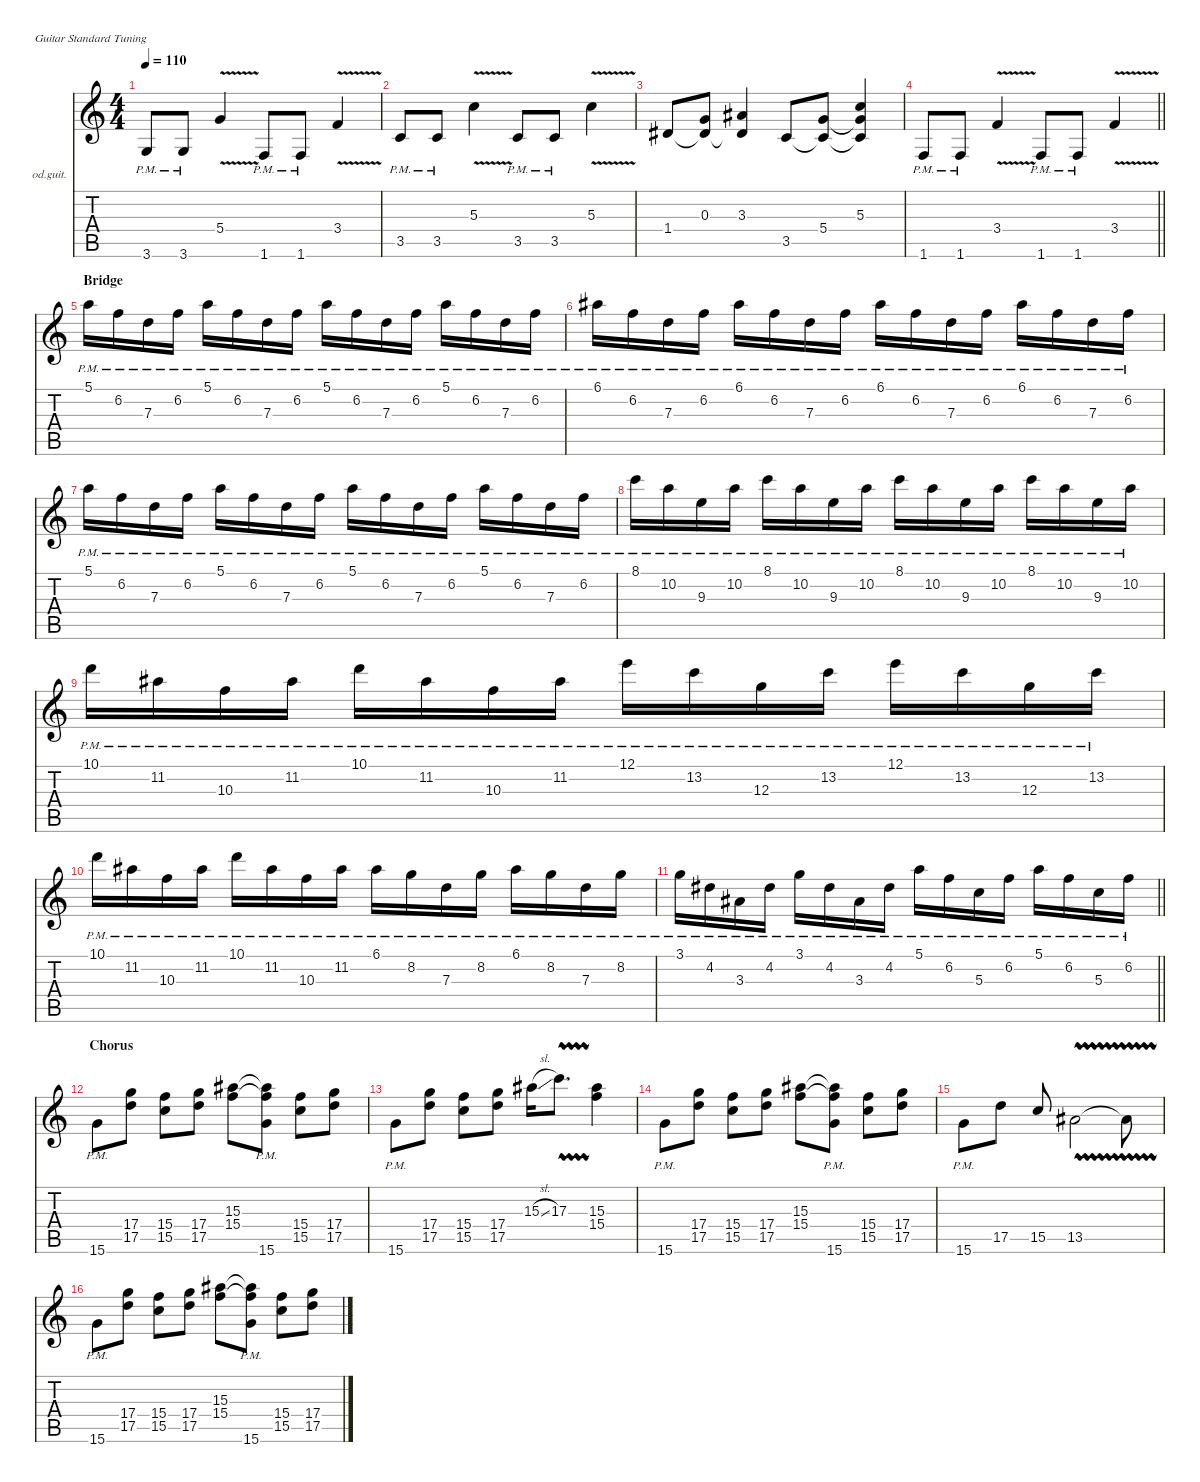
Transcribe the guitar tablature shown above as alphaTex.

\defaultSystemsLayout 4
\hideDynamics
\bracketExtendMode nobrackets
\firstSystemTrackNameOrientation horizontal
\otherSystemsTrackNameOrientation horizontal
\track ("Gitar 1" "od.guit.") {instrument overdrivenguitar}
\staff {score tabs}
\tuning (E4 B3 G3 D3 A2 E2)
\ts (4 4)
\tempo 110
\clef g2
\ks c
3.6{pm}.8{dy f} 3.6{pm}.8 5.4{v}.4 1.6{pm}.8 1.6{pm}.8 3.4{v}.4 |
3.5{pm}.8 3.5{pm}.8 5.3{v}.4 3.5{pm}.8 3.5{pm}.8 5.3{v}.4 |
1.4.8 (0.3 1.4{t}).8 (3.3 1.4{t}).4 3.5.8 (5.4 3.5{t}).8 (5.3 5.4{t} 3.5{t}).4 |
\barLineRight lightlight
1.6{pm}.8 1.6{pm}.8 3.4{v}.4 1.6{pm}.8 1.6{pm}.8 3.4{v}.4 |
\section ("" "Bridge")
5.1{pm}.16 6.2{pm}.16 7.3{pm}.16 6.2{pm}.16 5.1{pm}.16 6.2{pm}.16 7.3{pm}.16 6.2{pm}.16 5.1{pm}.16 6.2{pm}.16 7.3{pm}.16 6.2{pm}.16 5.1{pm}.16 6.2{pm}.16 7.3{pm}.16 6.2{pm}.16 |
6.1{pm}.16 6.2{pm}.16 7.3{pm}.16 6.2{pm}.16 6.1{pm}.16 6.2{pm}.16 7.3{pm}.16 6.2{pm}.16 6.1{pm}.16 6.2{pm}.16 7.3{pm}.16 6.2{pm}.16 6.1{pm}.16 6.2{pm}.16 7.3{pm}.16 6.2{pm}.16 |
5.1{pm}.16 6.2{pm}.16 7.3{pm}.16 6.2{pm}.16 5.1{pm}.16 6.2{pm}.16 7.3{pm}.16 6.2{pm}.16 5.1{pm}.16 6.2{pm}.16 7.3{pm}.16 6.2{pm}.16 5.1{pm}.16 6.2{pm}.16 7.3{pm}.16 6.2{pm}.16 |
8.1{pm}.16 10.2{pm}.16 9.3{pm}.16 10.2{pm}.16 8.1{pm}.16 10.2{pm}.16 9.3{pm}.16 10.2{pm}.16 8.1{pm}.16 10.2{pm}.16 9.3{pm}.16 10.2{pm}.16 8.1{pm}.16 10.2{pm}.16 9.3{pm}.16 10.2{pm}.16 |
10.1{pm}.16 11.2{pm}.16 10.3{pm}.16 11.2{pm}.16 10.1{pm}.16 11.2{pm}.16 10.3{pm}.16 11.2{pm}.16 12.1{pm}.16 13.2{pm}.16 12.3{pm}.16 13.2{pm}.16 12.1{pm}.16 13.2{pm}.16 12.3{pm}.16 13.2{pm}.16 |
10.1{pm}.16 11.2{pm}.16 10.3{pm}.16 11.2{pm}.16 10.1{pm}.16 11.2{pm}.16 10.3{pm}.16 11.2{pm}.16 6.1{pm}.16 8.2{pm}.16 7.3{pm}.16 8.2{pm}.16 6.1{pm}.16 8.2{pm}.16 7.3{pm}.16 8.2{pm}.16 |
\barLineRight lightlight
3.1{pm}.16 4.2{pm}.16 3.3{pm}.16 4.2{pm}.16 3.1{pm}.16 4.2{pm}.16 3.3{pm}.16 4.2{pm}.16 5.1{pm}.16 6.2{pm}.16 5.3{pm}.16 6.2{pm}.16 5.1{pm}.16 6.2{pm}.16 5.3{pm}.16 6.2{pm}.16 |
\section ("" "Chorus")
15.6{pm}.8 (17.4 17.5).8 (15.4 15.5).8 (17.4 17.5).8 (15.3 15.4).8 (15.6{pm} 15.3{t} 15.4{t}).8 (15.4 15.5).8 (17.4 17.5).8 |
15.6{pm}.8 (17.4 17.5).8 (15.4 15.5).8 (17.4 17.5).8 15.3{sl}.16 17.3{vw}.8{d} (15.3 15.4).4 |
15.6{pm}.8 (17.4 17.5).8 (15.4 15.5).8 (17.4 17.5).8 (15.3 15.4).8 (15.6{pm} 15.3{t} 15.4{t}).8 (15.4 15.5).8 (17.4 17.5).8 |
15.6{pm}.8 17.5.8 15.5.8 13.5{vw}.2{beam invert} 13.5{t}.8{beam invert} |
15.6{pm}.8 (17.4 17.5).8 (15.4 15.5).8 (17.4 17.5).8 (15.3 15.4).8 (15.6{pm} 15.3{t} 15.4{t}).8 (15.4 15.5).8 (17.4 17.5).8
